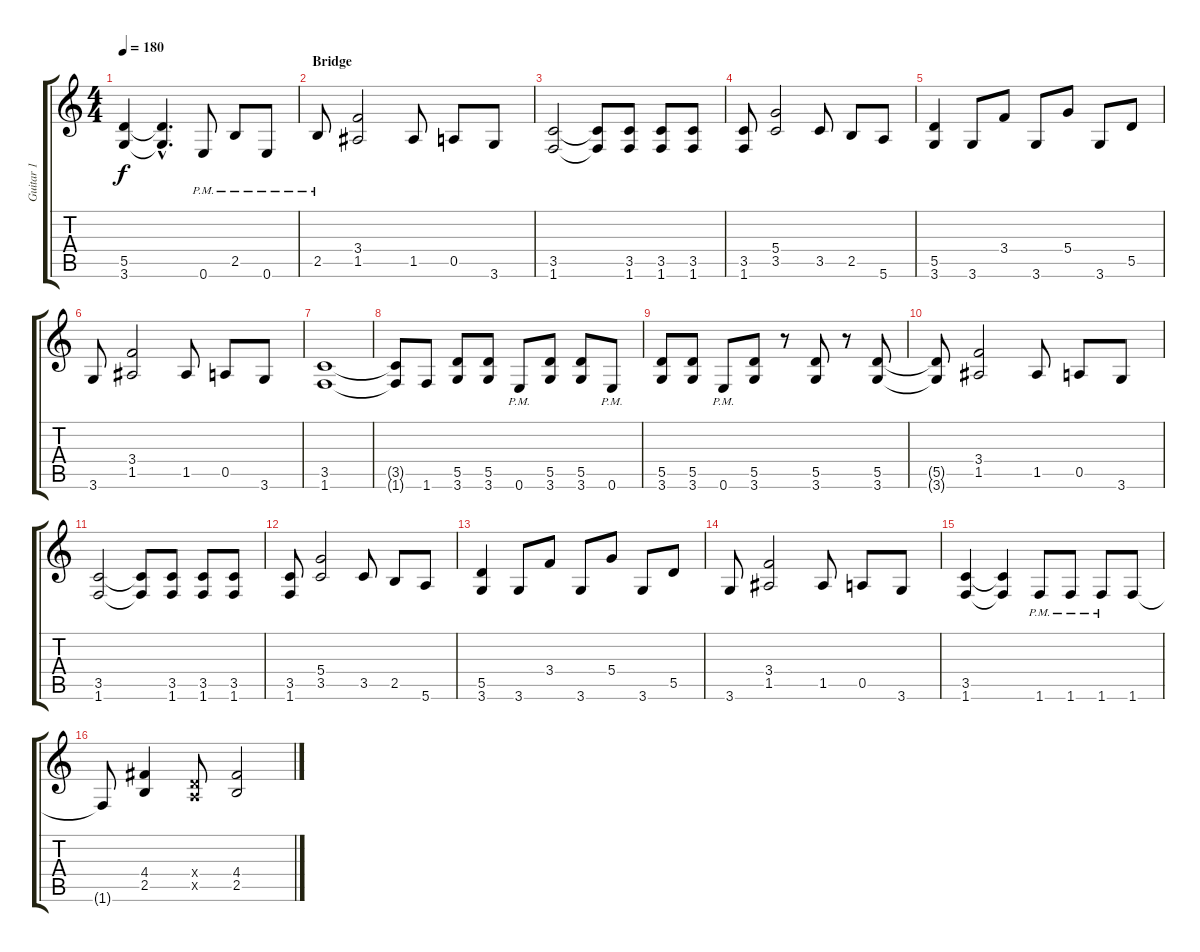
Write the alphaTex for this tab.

\track ("Guitar 1" "Guitar 1") {instrument distortionguitar}
\staff {score tabs}
\tuning (E4 B3 G3 D3 A2 E2) {hide}
\ts (4 4)
\tempo 180
\clef g2
\ks c
(5.5 3.6).4{dy f} (5.5{hac t} 3.6{hac t}).4{d} 0.6{pm}.8 2.5{pm}.8 0.6{pm}.8 |
\section ("" "Bridge")
2.5{pm}.8 (3.4 1.5).2 1.5.8 0.5.8 3.6.8 |
(3.5 1.6).2 (3.5{t} 1.6{t}).8 (3.5 1.6).8 (3.5 1.6).8 (3.5 1.6).8 |
(3.5 1.6).8 (5.4 3.5).2 3.5.8 2.5.8 5.6.8 |
(5.5 3.6).4 3.6.8 3.4.8 3.6.8 5.4.8 3.6.8 5.5.8 |
3.6.8 (3.4 1.5).2 1.5.8 0.5.8 3.6.8 |
(3.5 1.6).1 |
(3.5{t} 1.6{t}).8 1.6.8 (5.5 3.6).8 (5.5 3.6).8 0.6{pm}.8 (5.5 3.6).8 (5.5 3.6).8 0.6{pm}.8 |
(5.5 3.6).8 (5.5 3.6).8 0.6{pm}.8 (5.5 3.6).8 r.8 (5.5 3.6).8 r.8 (5.5 3.6).8 |
(5.5{t} 3.6{t}).8 (3.4 1.5).2 1.5.8 0.5.8 3.6.8 |
(3.5 1.6).2 (3.5{t} 1.6{t}).8 (3.5 1.6).8 (3.5 1.6).8 (3.5 1.6).8 |
(3.5 1.6).8 (5.4 3.5).2 3.5.8 2.5.8 5.6.8 |
(5.5 3.6).4 3.6.8 3.4.8 3.6.8 5.4.8 3.6.8 5.5.8 |
3.6.8 (3.4 1.5).2 1.5.8 0.5.8 3.6.8 |
(3.5 1.6).4 (3.5{t} 1.6{t}).4 1.6{pm}.8 1.6{pm}.8 1.6{pm}.8 1.6.8 |
1.6{t}.8 (4.4 2.5).4 (0.4{x} 0.5{x}).8 (4.4 2.5).2
